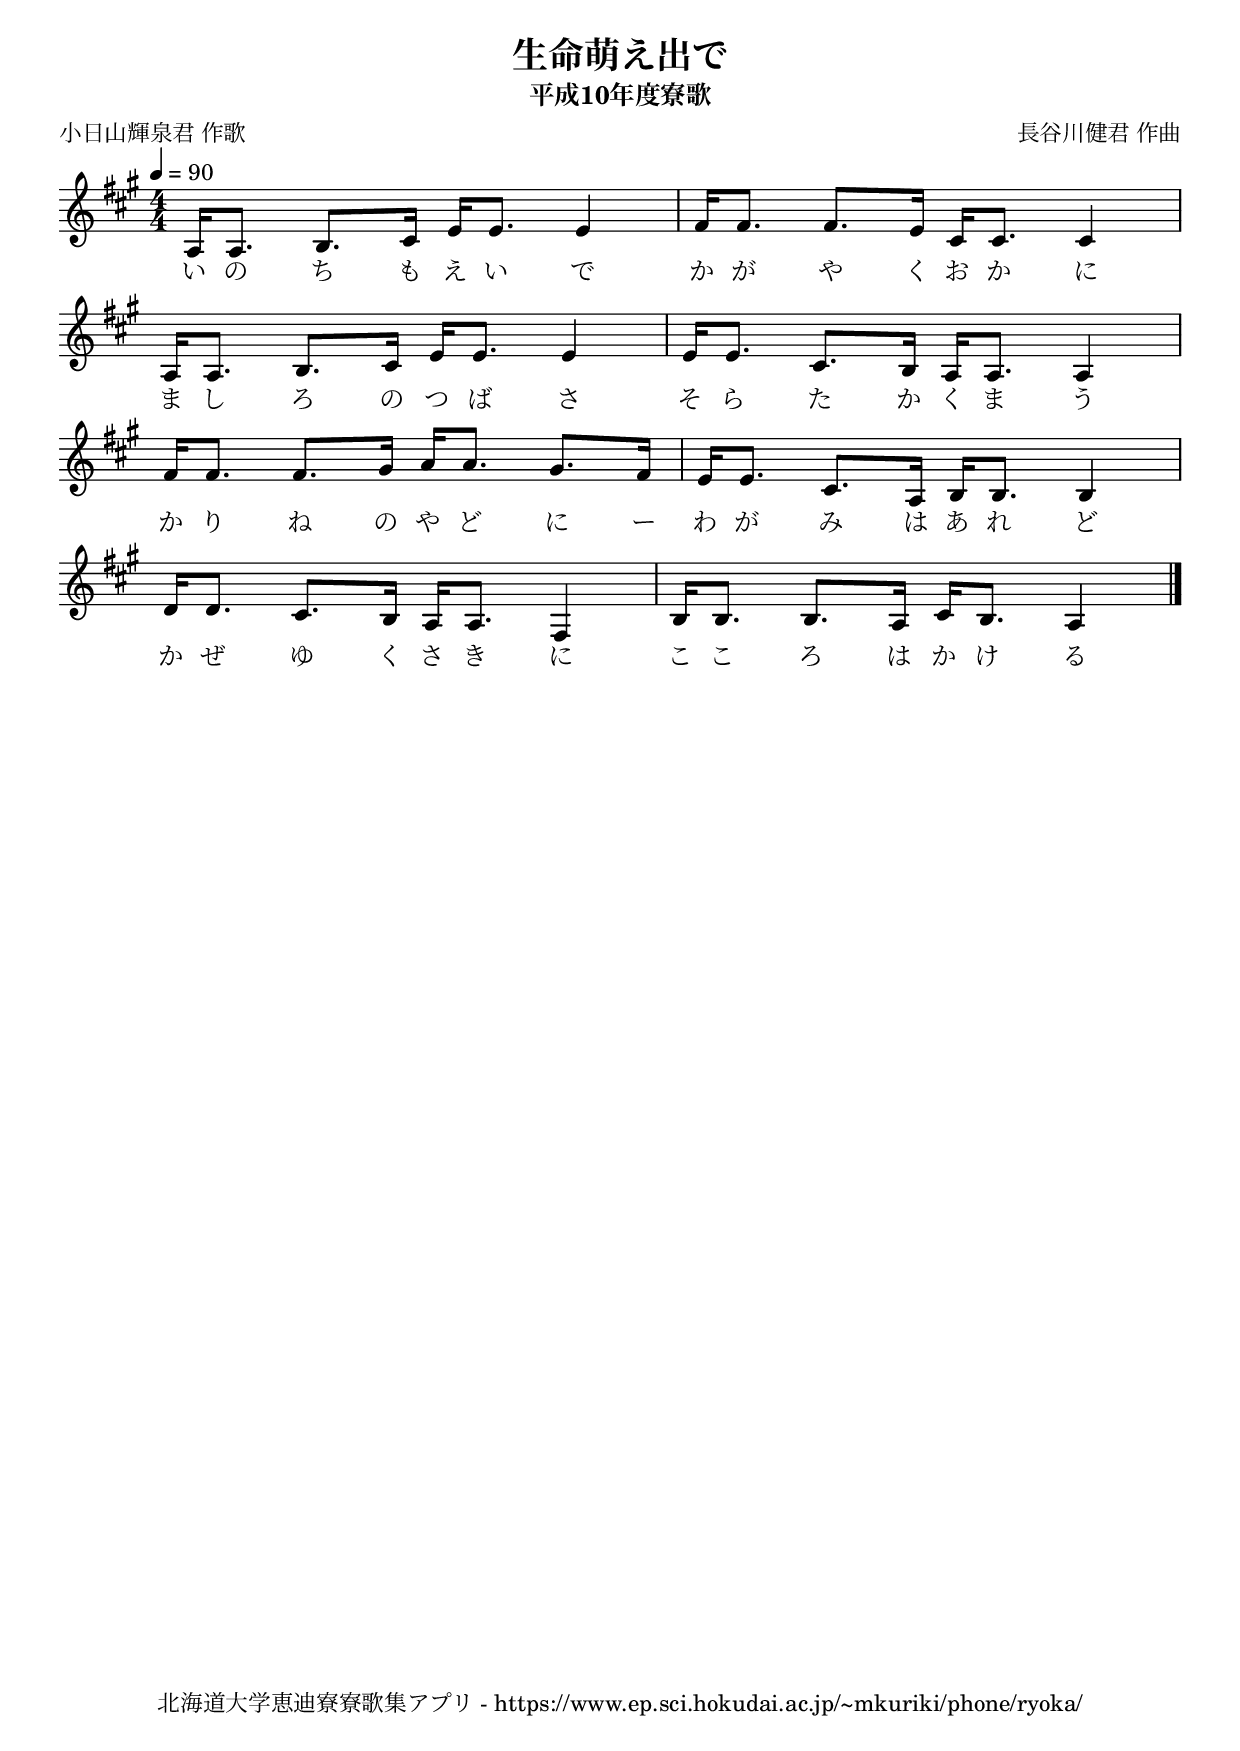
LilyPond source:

\version "2.18.2"

\paper {indent = 0}

\header {
  title = "生命萌え出で"
  subtitle = "平成10年度寮歌"
  composer = "長谷川健君 作曲"
  poet = "小日山輝泉君 作歌"
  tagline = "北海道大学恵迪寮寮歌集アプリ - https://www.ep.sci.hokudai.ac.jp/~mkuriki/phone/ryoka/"
}

melody = \relative c'{
  \tempo 4 = 90
  \autoBeamOff
  \numericTimeSignature
  \override BreathingSign.text = \markup { \musicglyph #"scripts.upedaltoe" } % ブレスの記号指定
  \key a \major
  \time 4/4
  \set melismaBusyProperties = #'()
  a16 [a8.] b8. [cis16] e16 [e8.] e4 |
  fis16 [fis8.] fis8. [e16] cis16 [cis8.] cis4 | \break
  a16 [a8.] b8. [cis16] e16 [e8.] e4 |
  e16 [e8.] cis8. [b16] a16 [a8.] a4 | \break
  fis'16 [fis8.] fis8. [gis16] a16 [a8.] gis8. [fis16] |
  e16 [e8.] cis8. [a16] b16 [b8.] b4 | \break
  d16 [d8.] cis8. [b16] a16 [a8.] fis4 |
  b16 [b8.] b8. [a16] cis16 [b8.] a4
  \bar "|."
}

text = \lyricmode {
  い の ち も え い で か が や く お か に
  ま し ろ の つ ば さ そ ら た か く ま う
  か り ね の や ど に ー わ が み は あ れ ど
  か ぜ ゆ く さ き に こ こ ろ は か け る
}

\score {
  <<
    % ギターコード
    %{
    \new ChordNames \with {midiInstrument = #"acoustic guitar (nylon)"}{
      \set chordChanges = ##t
      \harmony
    }
    %}
    
    % メロディーライン
    \new Voice = "one"{\melody}
    % 歌詞
    \new Lyrics \lyricsto "one" \text
    % 太鼓
    % \new DrumStaff \with{
    %   \remove "Time_signature_engraver"
    %   drumStyleTable = #percussion-style
    %   \override StaffSymbol.line-count = #1
    %   \hide Stem
    % }
    % \drum
  >>
  
\midi {}
\layout {
  \context {
    \Score
    \remove "Bar_number_engraver"
  }
}

}